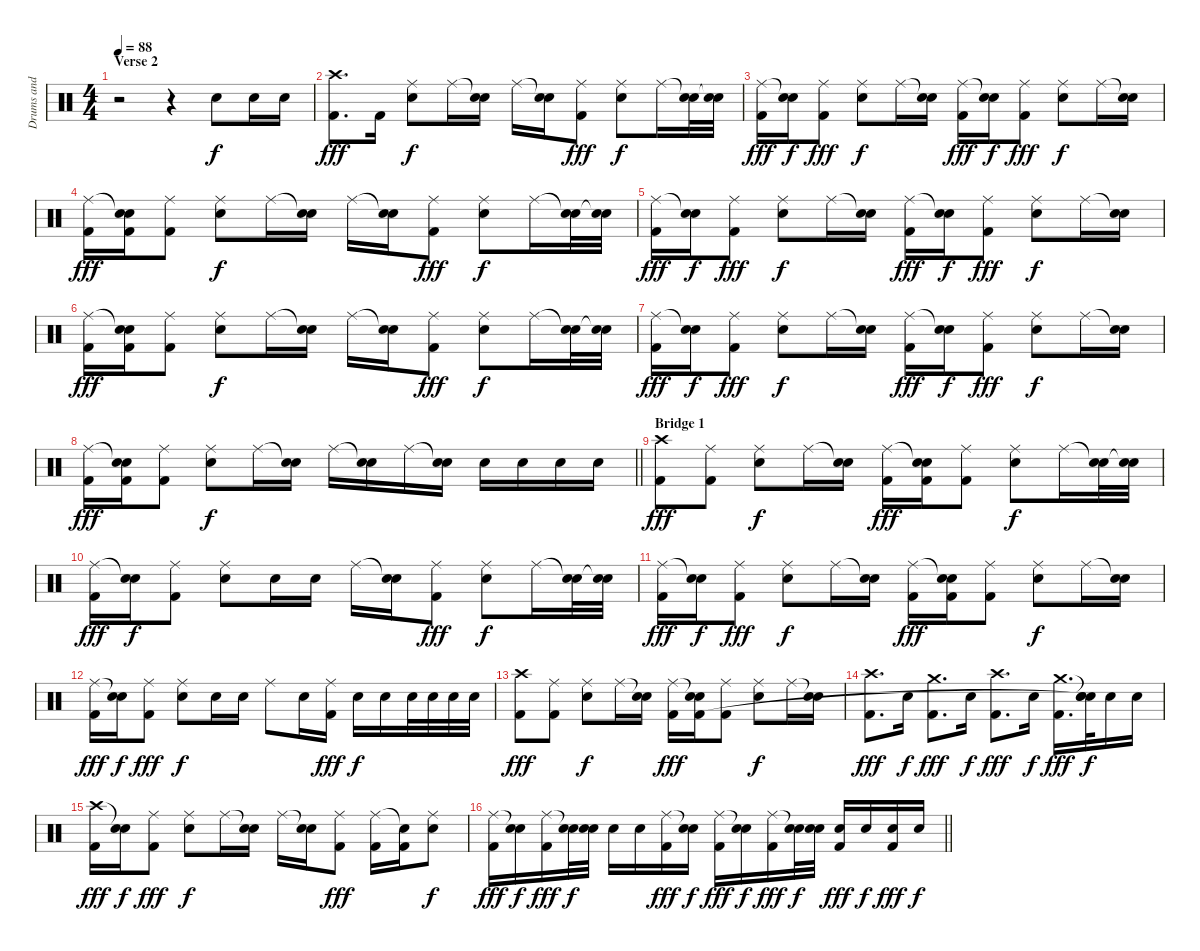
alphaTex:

\track ("Drums and Percussion" "Drums and ") {instrument percussion}
\staff {score}
\articulation defaults
\ts (4 4)
\section ("" "Verse 2")
\tempo 88
\clef neutral
\ks c
r.2{dy f} r.4 "Snare (hit) 2".8 "Snare (hit) 2".16 "Snare (hit) 2".16 |
("Crash high (hit)" "Kick (hit) 2").8{d dy fff} "Kick (hit) 2".16 ("Ride (middle)" "Snare (hit) 2").8{dy f} "Ride (middle)".16 ("Snare (hit)"{t} "Snare (hit) 2").16 "Ride (middle)".16 ("Snare (hit)"{t} "Snare (hit) 2").16 ("Ride (middle)" "Kick (hit) 2").8{dy fff} ("Ride (middle)" "Snare (hit) 2").8{dy f} "Ride (middle)".16 ("Snare (hit)"{t} "Snare (hit) 2").32 ("Snare (hit)"{t} "Snare (hit) 2").32 |
("Ride (middle)" "Kick (hit) 2").16{dy fff} ("Snare (hit)"{t} "Snare (hit) 2").16{dy f} ("Ride (middle)" "Kick (hit) 2").8{dy fff} ("Ride (middle)" "Snare (hit) 2").8{dy f} "Ride (middle)".16 ("Snare (hit)"{t} "Snare (hit) 2").16 ("Ride (middle)" "Kick (hit) 2").16{dy fff} ("Snare (hit)"{t} "Snare (hit) 2").16{dy f} ("Ride (middle)" "Kick (hit) 2").8{dy fff} ("Ride (middle)" "Snare (hit) 2").8{dy f} "Ride (middle)".16 ("Snare (hit)"{t} "Snare (hit) 2").16 |
("Ride (middle)" "Kick (hit) 2").16{dy fff} ("Snare (hit)"{t} "Snare (hit) 2" "Kick (hit) 2").16 ("Ride (middle)" "Kick (hit) 2").8 ("Ride (middle)" "Snare (hit) 2").8{dy f} "Ride (middle)".16 ("Snare (hit)"{t} "Snare (hit) 2").16 "Ride (middle)".16 ("Snare (hit)"{t} "Snare (hit) 2").16 ("Ride (middle)" "Kick (hit) 2").8{dy fff} ("Ride (middle)" "Snare (hit) 2").8{dy f} "Ride (middle)".16 ("Snare (hit)"{t} "Snare (hit) 2").32 ("Snare (hit)"{t} "Snare (hit) 2").32 |
("Ride (middle)" "Kick (hit) 2").16{dy fff} ("Snare (hit)"{t} "Snare (hit) 2").16{dy f} ("Ride (middle)" "Kick (hit) 2").8{dy fff} ("Ride (middle)" "Snare (hit) 2").8{dy f} "Ride (middle)".16 ("Snare (hit)"{t} "Snare (hit) 2").16 ("Ride (middle)" "Kick (hit) 2").16{dy fff} ("Snare (hit)"{t} "Snare (hit) 2").16{dy f} ("Ride (middle)" "Kick (hit) 2").8{dy fff} ("Ride (middle)" "Snare (hit) 2").8{dy f} "Ride (middle)".16 ("Snare (hit)"{t} "Snare (hit) 2").16 |
("Ride (middle)" "Kick (hit) 2").16{dy fff} ("Snare (hit)"{t} "Snare (hit) 2" "Kick (hit) 2").16 ("Ride (middle)" "Kick (hit) 2").8 ("Ride (middle)" "Snare (hit) 2").8{dy f} "Ride (middle)".16 ("Snare (hit)"{t} "Snare (hit) 2").16 "Ride (middle)".16 ("Snare (hit)"{t} "Snare (hit) 2").16 ("Ride (middle)" "Kick (hit) 2").8{dy fff} ("Ride (middle)" "Snare (hit) 2").8{dy f} "Ride (middle)".16 ("Snare (hit)"{t} "Snare (hit) 2").32 ("Snare (hit)"{t} "Snare (hit) 2").32 |
("Ride (middle)" "Kick (hit) 2").16{dy fff} ("Snare (hit)"{t} "Snare (hit) 2").16{dy f} ("Ride (middle)" "Kick (hit) 2").8{dy fff} ("Ride (middle)" "Snare (hit) 2").8{dy f} "Ride (middle)".16 ("Snare (hit)"{t} "Snare (hit) 2").16 ("Ride (middle)" "Kick (hit) 2").16{dy fff} ("Snare (hit)"{t} "Snare (hit) 2").16{dy f} ("Ride (middle)" "Kick (hit) 2").8{dy fff} ("Ride (middle)" "Snare (hit) 2").8{dy f} "Ride (middle)".16 ("Snare (hit)"{t} "Snare (hit) 2").16 |
\barLineRight lightlight
("Ride (middle)" "Kick (hit) 2").16{dy fff} ("Snare (hit)"{t} "Snare (hit) 2" "Kick (hit) 2").16 ("Ride (middle)" "Kick (hit) 2").8 ("Ride (middle)" "Snare (hit) 2").8{dy f} "Ride (middle)".16 ("Snare (hit)"{t} "Snare (hit) 2").16 "Ride (middle)".16 ("Snare (hit)"{t} "Snare (hit) 2").16 "Ride (middle)".16 ("Snare (hit)"{t} "Snare (hit) 2").16 "Snare (hit) 2".16 "Snare (hit) 2".16 "Snare (hit) 2".16 "Snare (hit) 2".16 |
\section ("" "Bridge 1")
("Crash high (hit)" "Kick (hit) 2").8{dy fff} ("Ride (middle)" "Kick (hit) 2").8 ("Ride (middle)" "Snare (hit) 2").8{dy f} "Ride (middle)".16 ("Snare (hit)"{t} "Snare (hit) 2").16 ("Ride (middle)" "Kick (hit) 2").16{dy fff} ("Snare (hit)"{t} "Snare (hit) 2" "Kick (hit) 2").16 ("Ride (middle)" "Kick (hit) 2").8 ("Ride (middle)" "Snare (hit) 2").8{dy f} "Ride (middle)".16 ("Snare (hit)"{t} "Snare (hit) 2").32 ("Snare (hit)"{t} "Snare (hit) 2").32 |
("Ride (middle)" "Kick (hit) 2").16{dy fff} ("Snare (hit)"{t} "Snare (hit) 2").16{dy f} ("Ride (middle)" "Kick (hit) 2").8 ("Ride (middle)" "Snare (hit) 2").8 "Snare (hit) 2".16 "Snare (hit) 2".16 "Ride (middle)".16 ("Snare (hit)"{t} "Snare (hit) 2").16 ("Ride (middle)" "Kick (hit) 2").8{dy fff} ("Ride (middle)" "Snare (hit) 2").8{dy f} "Ride (middle)".16 ("Snare (hit)"{t} "Snare (hit) 2").32 ("Snare (hit)"{t} "Snare (hit) 2").32 |
("Ride (middle)" "Kick (hit) 2").16{dy fff} ("Snare (hit)"{t} "Snare (hit) 2").16{dy f} ("Ride (middle)" "Kick (hit) 2").8{dy fff} ("Ride (middle)" "Snare (hit) 2").8{dy f} "Ride (middle)".16 ("Snare (hit)"{t} "Snare (hit) 2").16 ("Ride (middle)" "Kick (hit) 2").16{dy fff} ("Snare (hit)"{t} "Snare (hit) 2" "Kick (hit) 2").16 ("Ride (middle)" "Kick (hit) 2").8 ("Ride (middle)" "Snare (hit) 2").8{dy f} "Ride (middle)".16 ("Snare (hit)"{t} "Snare (hit) 2").16 |
("Ride (middle)" "Kick (hit) 2").16{dy fff} ("Snare (hit)"{t} "Snare (hit) 2").16{dy f} ("Ride (middle)" "Kick (hit) 2").8{dy fff} ("Ride (middle)" "Snare (hit) 2").8{dy f} "Snare (hit) 2".16 "Snare (hit) 2".16 "Ride (middle)".8 "Snare (hit) 2".16 ("Ride (middle)" "Kick (hit) 2").16{dy fff} "Snare (hit) 2".16{dy f} "Snare (hit) 2".16 "Snare (hit) 2".32 "Snare (hit) 2".32 "Snare (hit) 2".32 "Snare (hit) 2".32 |
("Crash high (hit)" "Kick (hit) 2").8{dy fff} ("Ride (middle)" "Kick (hit) 2").8 ("Ride (middle)" "Snare (hit) 2").8{dy f} "Ride (middle)".16 ("Snare (hit)"{t} "Snare (hit) 2").16 ("Ride (middle)" "Kick (hit) 2").16{dy fff} ("Snare (hit)"{t} "Snare (hit) 2" "Kick (hit) 2").16 ("Ride (middle)" "Kick (hit) 2").8 ("Ride (middle)" "Snare (hit) 2").8{dy f} "Ride (middle)".16 ("Snare (hit)"{t} "Snare (hit) 2").16 |
("Crash high (hit)" "Kick (hit) 2").8{d dy fff} "Snare (hit) 2".16{dy f} ("Crash medium (hit)" "Kick (hit) 2").8{d dy fff} "Snare (hit) 2".16{dy f} ("Crash high (hit)" "Kick (hit) 2").8{d dy fff} "Snare (hit) 2".16{dy f} ("Crash medium (hit)" "Kick (hit) 2").16{d dy fff} ("Snare (hit)"{t} "Snare (hit) 2" "Snare (hit)"{t}).32{dy f} "Snare (hit) 2".16 "Snare (hit) 2".16 |
("Crash high (hit)" "Kick (hit) 2").16{dy fff} ("Snare (hit)"{t} "Snare (hit) 2").16{dy f} ("Ride (middle)" "Kick (hit) 2").8{dy fff} ("Ride (middle)" "Snare (hit) 2").8{dy f} "Ride (middle)".16 ("Snare (hit)"{t} "Snare (hit) 2").16 "Ride (middle)".16 ("Snare (hit)"{t} "Snare (hit) 2").16 ("Ride (middle)" "Kick (hit) 2").8{dy fff} ("Ride (middle)" "Kick (hit) 2").16 ("Snare (hit)"{t} "Kick (hit) 2").16 ("Ride (middle)" "Snare (hit) 2").8{dy f} |
\barLineRight lightlight
("Ride (middle)" "Kick (hit) 2").16{dy fff} ("Snare (hit)"{t} "Snare (hit) 2").16{dy f} ("Ride (middle)" "Kick (hit) 2").16{dy fff} ("Snare (hit)"{t} "Snare (hit) 2").32{dy f} ("Snare (hit)"{t} "Snare (hit) 2").32 "Snare (hit) 2".16 "Snare (hit) 2".16 ("Ride (middle)" "Kick (hit) 2").16{dy fff} ("Snare (hit)"{t} "Snare (hit) 2").16{dy f} ("Ride (middle)" "Kick (hit) 2").16{dy fff} ("Snare (hit)"{t} "Snare (hit) 2").16{dy f} ("Ride (middle)" "Kick (hit) 2").16{dy fff} ("Snare (hit)"{t} "Snare (hit) 2").32{dy f} ("Snare (hit)"{t} "Snare (hit) 2").32 ("Snare (hit) 2" "Kick (hit) 2").16{dy fff} "Snare (hit) 2".16{dy f} ("Snare (hit) 2" "Kick (hit) 2").16{dy fff} "Snare (hit) 2".16{dy f}
